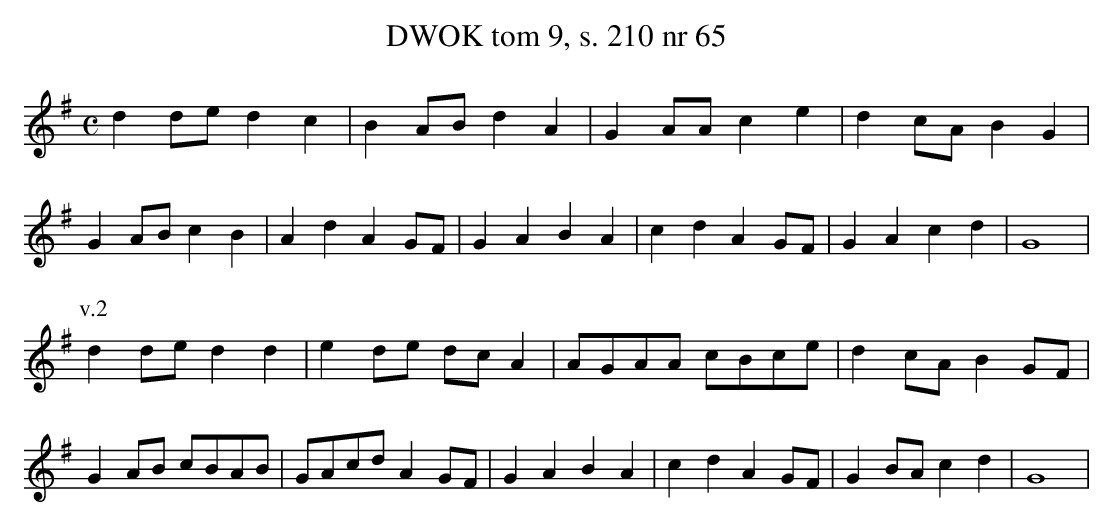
X:1
T:DWOK tom 9, s. 210 nr 65
L:1/16
M:C
K:G
d4d2e2 d4c4|B4A2B2 d4A4|G4A2A2 c4e4|d4c2A2 B4G4|
G4A2B2 c4B4|A4d4 A4G2F2|G4A4 B4A4|c4d4 A4G2F2|G4A4 c4d4|G16|
P:v.2
d4d2e2 d4d4|e4d2e2 d2c2A4|A2G2A2A2 c2B2c2e2|d4c2A2 B4G2F2|
G4A2B2 c2B2A2B2|G2A2c2d2 A4G2F2|G4A4 B4A4|c4d4 A4G2F2|G4B2A2 c4d4|G16|
